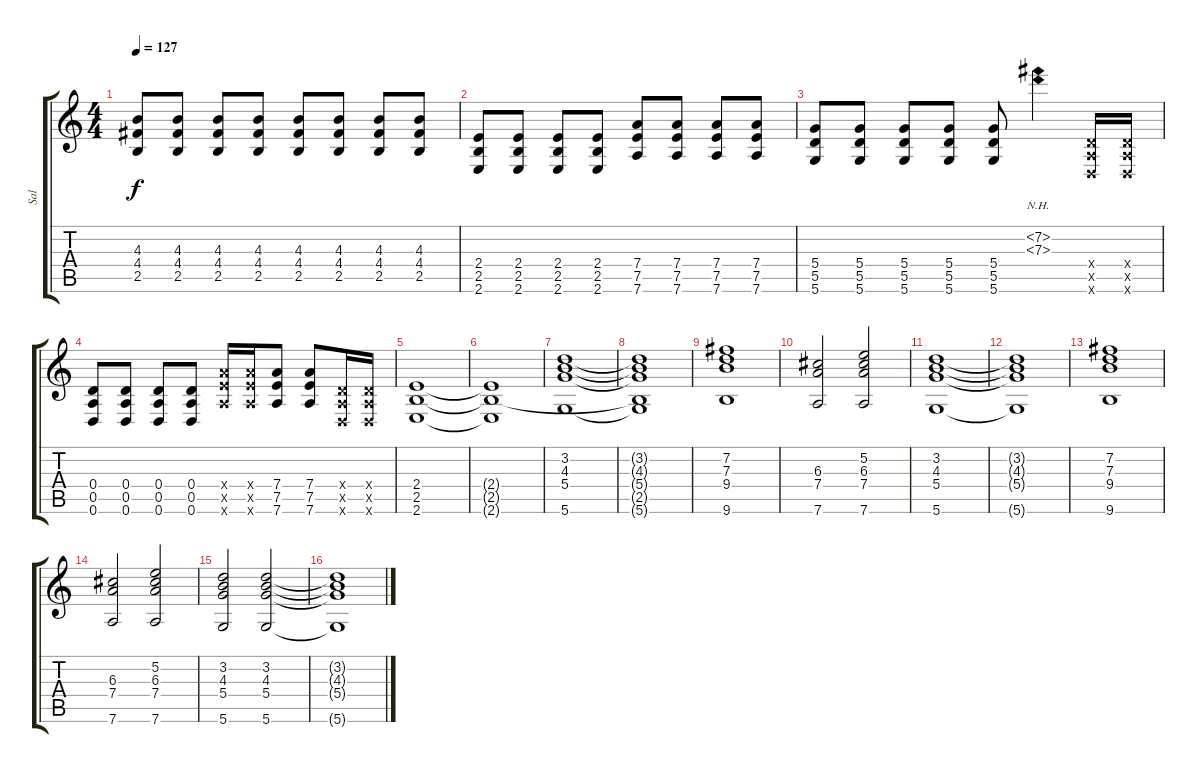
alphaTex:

\track ("Sal" "Sal") {instrument distortionguitar}
\staff {score tabs}
\tuning (E4 B3 G3 D3 A2 D2) {hide}
\ts (4 4)
\tempo 127
\clef g2
\ks c
(4.3 4.4 2.5).8{dy f} (4.3 4.4 2.5).8 (4.3 4.4 2.5).8 (4.3 4.4 2.5).8 (4.3 4.4 2.5).8 (4.3 4.4 2.5).8 (4.3 4.4 2.5).8 (4.3 4.4 2.5).8 |
(2.4 2.5 2.6).8 (2.4 2.5 2.6).8 (2.4 2.5 2.6).8 (2.4 2.5 2.6).8 (7.4 7.5 7.6).8 (7.4 7.5 7.6).8 (7.4 7.5 7.6).8 (7.4 7.5 7.6).8 |
(5.4 5.5 5.6).8 (5.4 5.5 5.6).8 (5.4 5.5 5.6).8 (5.4 5.5 5.6).8 (5.4 5.5 5.6).8 (7.2{nh} 7.3{nh}).4 (0.4{x} 0.5{x} 0.6{x}).16 (0.4{x} 0.5{x} 0.6{x}).16 |
(0.4 0.5 0.6).8 (0.4 0.5 0.6).8 (0.4 0.5 0.6).8 (0.4 0.5 0.6).8 (7.4{x} 7.5{x} 7.6{x}).16 (7.4{x} 7.5{x} 7.6{x}).16 (7.4 7.5 7.6).8 (7.4 7.5 7.6).8 (0.4{x} 0.5{x} 0.6{x}).16 (0.4{x} 0.5{x} 0.6{x}).16 |
(2.4 2.5 2.6).1 |
(2.4{t} 2.5{t} 2.6{t}).1 |
(3.2 4.3 5.4 5.6).1{volume 15 instrument acousticgrandpiano} |
(3.2{t} 4.3{t} 5.4{t} 2.5{t} 5.6{t}).1 |
(7.2 7.3 9.4 9.6).1 |
(6.3 7.4 7.6).2 (5.2 6.3 7.4 7.6).2 |
(3.2 4.3 5.4 5.6).1 |
(3.2{t} 4.3{t} 5.4{t} 5.6{t}).1 |
(7.2 7.3 9.4 9.6).1 |
(6.3 7.4 7.6).2 (5.2 6.3 7.4 7.6).2 |
(3.2 4.3 5.4 5.6).2 (3.2 4.3 5.4 5.6).2 |
(3.2{t} 4.3{t} 5.4{t} 5.6{t}).1
